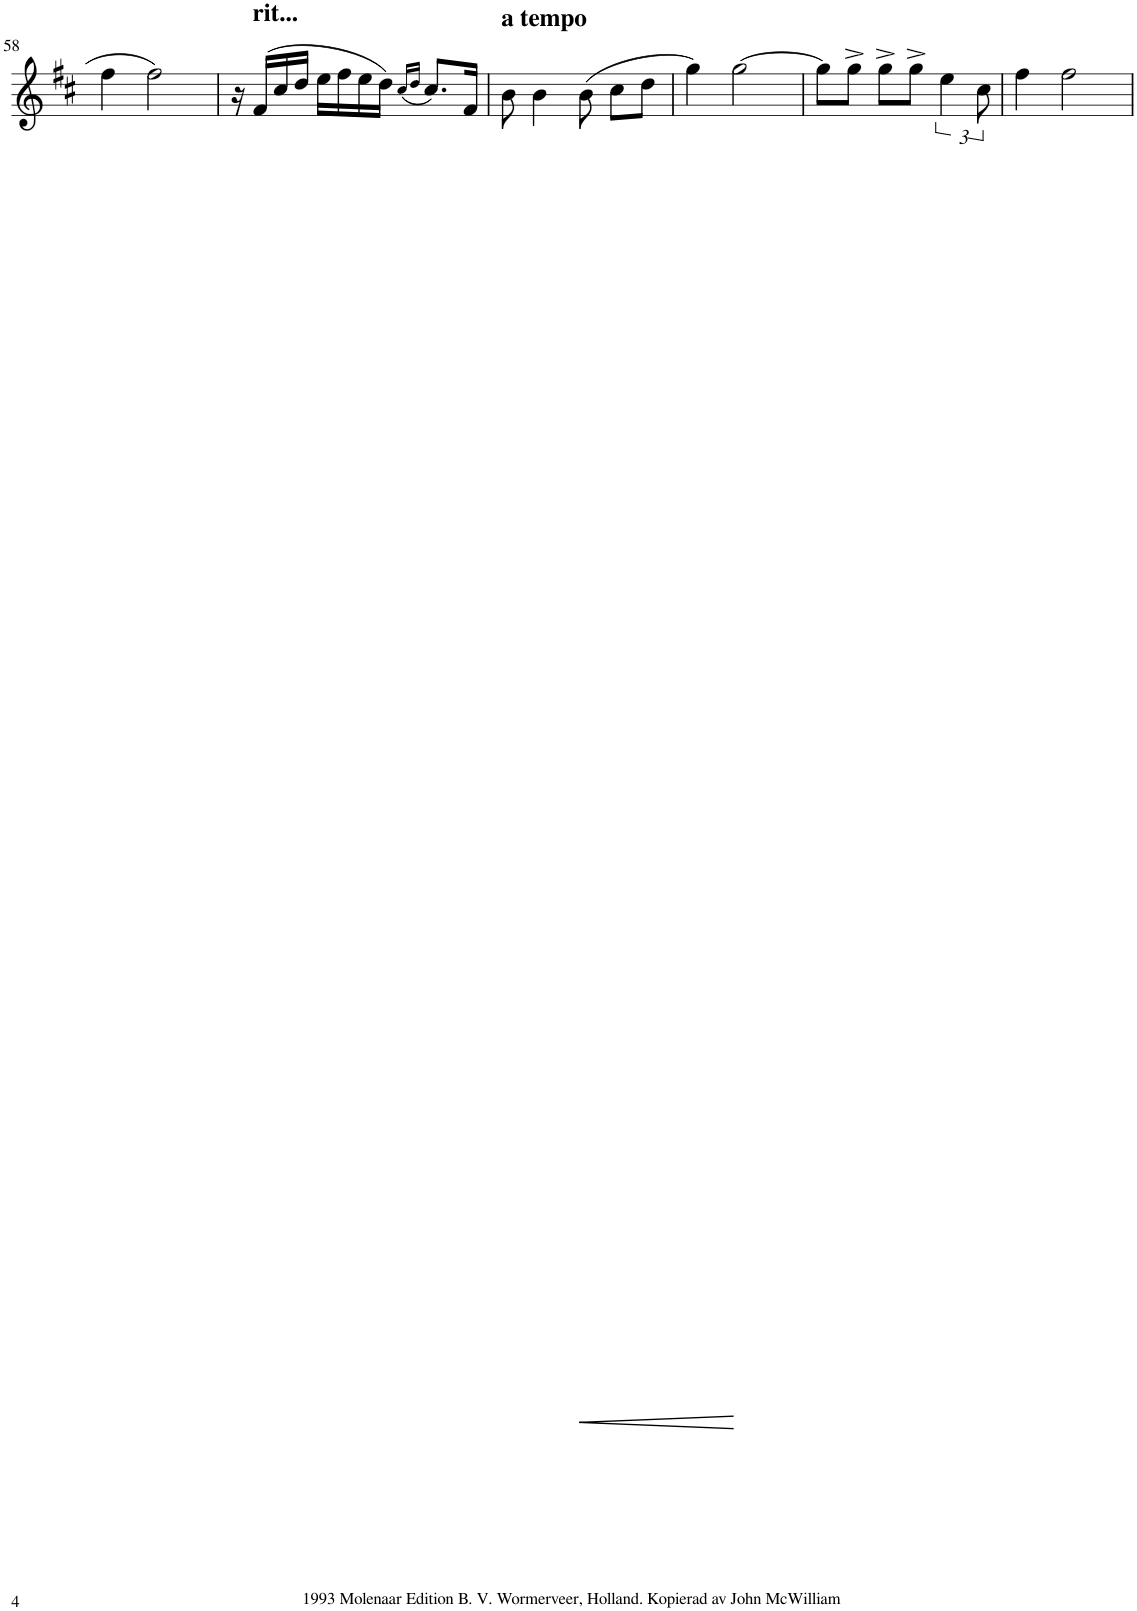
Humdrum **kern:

**kern	**dynam
*part1	*part1
*staff1	*staff1
*I"Bb Clarinet	*
*I'Cl	*
!!LO:PB:g=z
*clefG2	*
*Trd1c2	*
*k[f#c#]	*
*M3/4	*
=58	=58
4ff#\	.
2ff#\	.
=59	=59
16r	.
!LO:TX:a:B:t=rit...	!
(16f#/LL	.
16cc#/	.
16dd/JJ	.
16ee\LL	.
16ff#\	.
16ee\	.
16dd\JJ)	.
(16qcc#/LL	.
16qdd/JJ	.
8.cc#/L)	.
16f#/Jk	.
=60	=60
!LO:TX:a:B:t=a tempo	!
8b\	.
4b\	.
!	!LO:HP:b
(8b\	<
8cc#\L	.
8dd\J	.
.	[
=61	=61
4gg\)	.
[2gg\	.
=62	=62
8gg\L]	.
8gg^\J	.
8gg^\L	.
8gg^\J	.
6ee\	.
12cc#\	.
=63	=63
4ff#\	.
2ff#\	.
=	=
*-	*-
